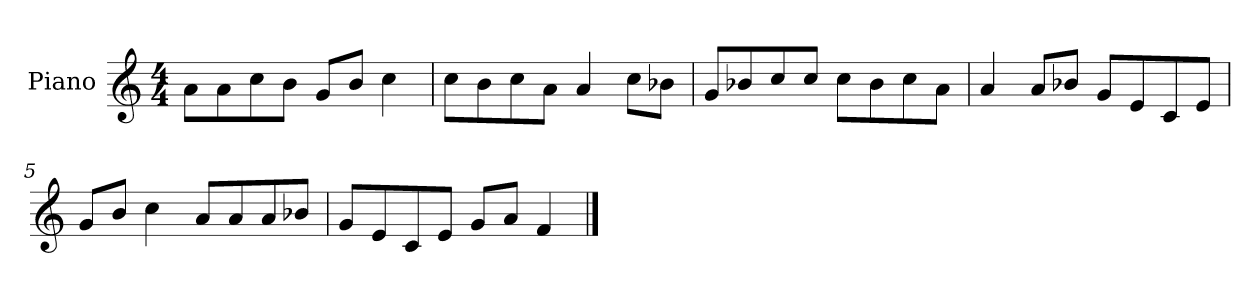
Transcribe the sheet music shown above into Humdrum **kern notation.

**kern
*part1
*staff1
*I"Piano
*I'P-no
*clefG2
*k[]
*M4/4
*MM90
=1
8a\L
8a\
8cc\
8b\J
8g/L
8b/J
4cc\
=2
8cc\L
8b\
8cc\
8a\J
4a/
8cc\L
8b-X\J
=3
8g/L
8b-X/
8cc/
8cc/J
8cc\L
8b-\
8cc\
8a\J
=4
4a/
8a/L
8b-X/J
8g/L
8e/
8c/
8e/J
=5
8g/L
8b/J
4cc\
8a/L
8a/
8a/
8b-X/J
!!LO:LB:g=z
=6
8g/L
8e/
8c/
8e/J
8g/L
8a/J
4f/
==
*-
